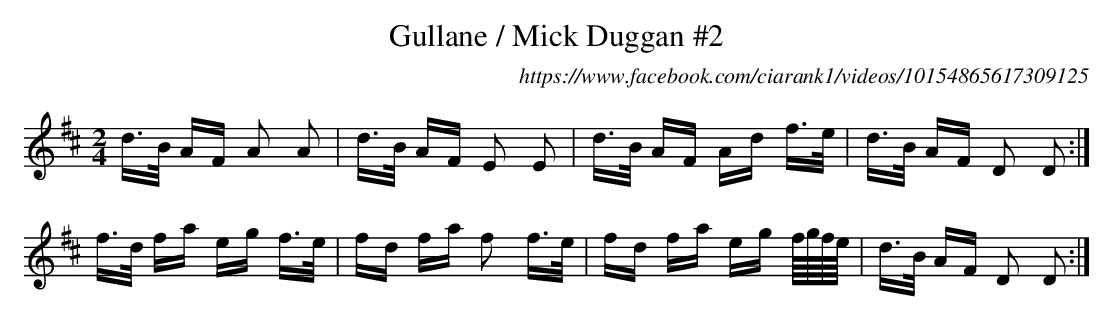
X:1
T:Gullane / Mick Duggan #2
M:2/4
C:https://www.facebook.com/ciarank1/videos/10154865617309125
K:D
d>B AF A2 A2 | d>B AF E2 E2 |          d>B AF Ad f>e | d>B AF D2 D2:|
f>d fa eg f>e | fd fa f2 f>e |       fd fa eg f//g//f//e// | d>B AF D2 D2:|
